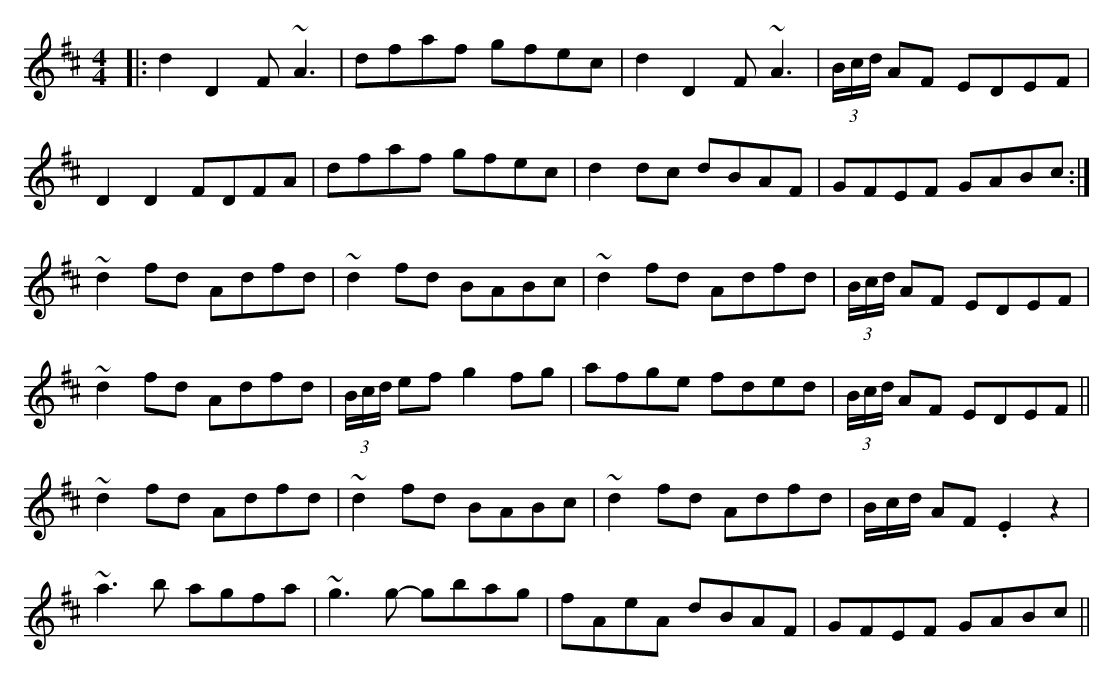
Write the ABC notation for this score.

X:1
M:4/4
K:D
|:d2 D2 F ~A3|dfaf gfec|d2 D2 F ~A3|(3B/c/d/ AF EDEF|
D2D2 FDFA|dfaf gfec|d2dc dBAF|GFEF GABc:|
~d2fd Adfd|~d2fd BABc|~d2fd Adfd|(3B/c/d/ AF EDEF|
~d2fd Adfd|(3B/c/d/ ef g2fg|afge fded|(3B/c/d/ AF EDEF||
~d2fd Adfd|~d2fd BABc|~d2fd Adfd|B/c/d/ AF .E2 z2|
~a3b agfa|~g3g- gbag|fAeA dBAF|GFEF GABc||
